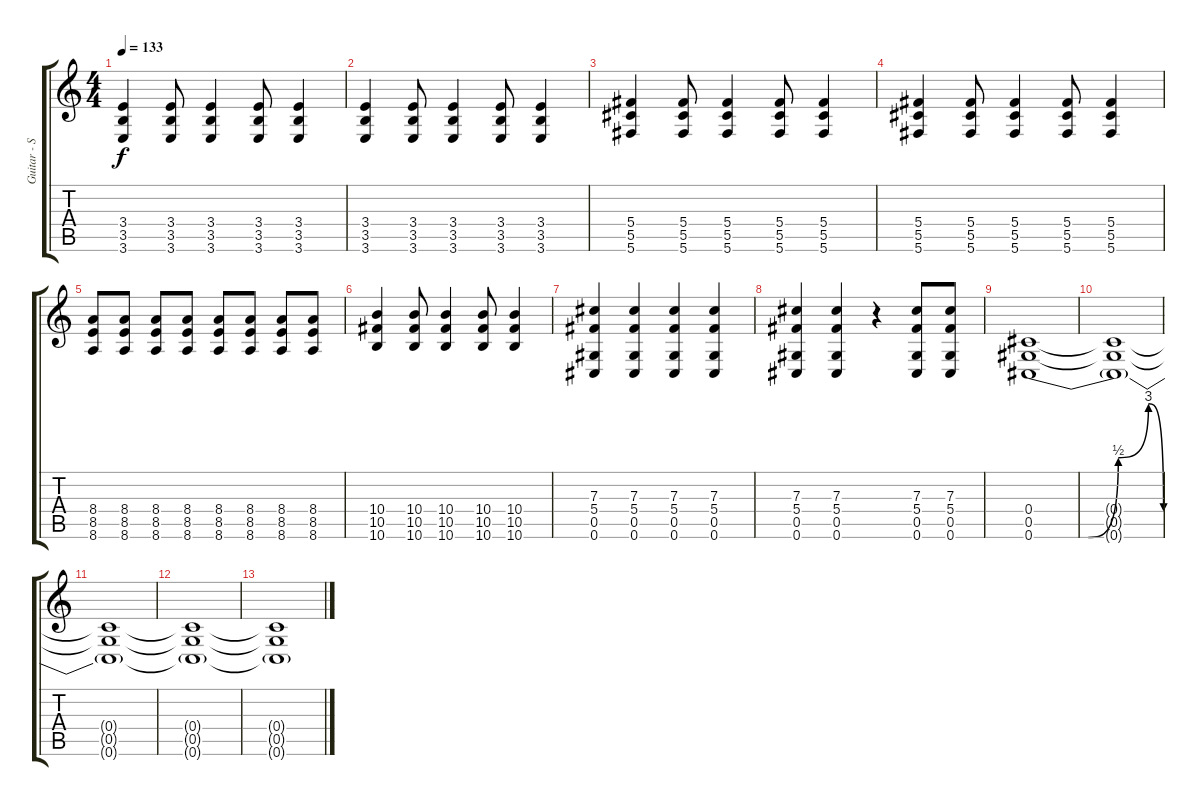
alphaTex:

\track ("Guitar - Scott Lucas" "Guitar - S") {instrument overdrivenguitar}
\staff {score tabs}
\tuning (Eb4 Bb3 Gb3 Db3 Ab2 Db2) {hide}
\ts (4 4)
\tempo 133
\clef g2
\ks c
(3.4 3.5 3.6).4{dy f} (3.4 3.5 3.6).8 (3.4 3.5 3.6).4 (3.4 3.5 3.6).8 (3.4 3.5 3.6).4 |
(3.4 3.5 3.6).4 (3.4 3.5 3.6).8 (3.4 3.5 3.6).4 (3.4 3.5 3.6).8 (3.4 3.5 3.6).4 |
(5.4 5.5 5.6).4 (5.4 5.5 5.6).8 (5.4 5.5 5.6).4 (5.4 5.5 5.6).8 (5.4 5.5 5.6).4 |
(5.4 5.5 5.6).4 (5.4 5.5 5.6).8 (5.4 5.5 5.6).4 (5.4 5.5 5.6).8 (5.4 5.5 5.6).4 |
(8.4 8.5 8.6).8 (8.4 8.5 8.6).8 (8.4 8.5 8.6).8 (8.4 8.5 8.6).8 (8.4 8.5 8.6).8 (8.4 8.5 8.6).8 (8.4 8.5 8.6).8 (8.4 8.5 8.6).8 |
(10.4 10.5 10.6).4 (10.4 10.5 10.6).8 (10.4 10.5 10.6).4 (10.4 10.5 10.6).8 (10.4 10.5 10.6).4 |
(7.3 5.4 0.5 0.6).4 (7.3 5.4 0.5 0.6).4 (7.3 5.4 0.5 0.6).4 (7.3 5.4 0.5 0.6).4 |
(7.3 5.4 0.5 0.6).4 (7.3 5.4 0.5 0.6).4 r.4 (7.3 5.4 0.5 0.6).8 (7.3 5.4 0.5 0.6).8 |
(0.4 0.5 0.6{be (custom 0 0 25 0 39 2 53 12 60 0)}).1 |
(0.4{t} 0.5{t} 0.6{t}).1 |
(0.4{t} 0.5{t} 0.6{t}).1 |
(0.4{t} 0.5{t} 0.6{t}).1 |
(0.4{t} 0.5{t} 0.6{t}).1
